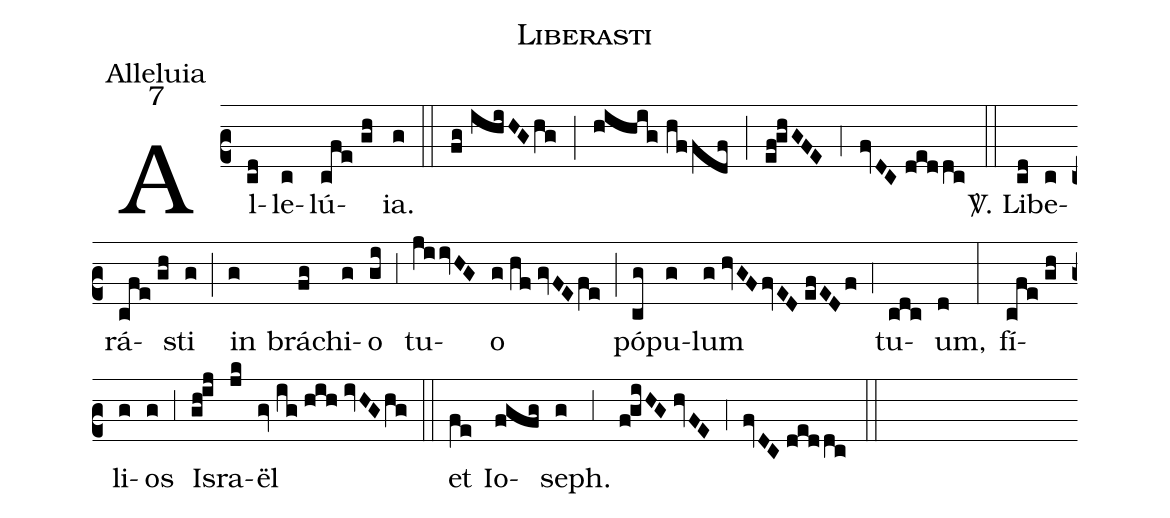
name:Liberasti;
office-part:Alleluia;
mode:7;
%%
(c2) Al(cd)le(c)lú(cfe//gh)ia.(g) (::)
(fg//ihiHG/hg) (;) (hihig//hffdf) (;) (ef!ghGFE) (,4) (fvDC//deddc) (::)

<sp>V/</sp>. Li(cd)be(c)rá(cfe//gh)sti(g) (;) in(g) brá(fg)chi(g)o(gi) (,3) tu(jiivHG)o(g//hf//gvFE/fe) (;) pó(cg)pu(g)lum(g//hvGF/fvED//efEDf) (,4) tu(cdc)um,(d) (:)
fí(cfe//gh)li(g)os(g) (,3) Is(gh!ij)ra(jk)ël(gv//ig//hih//ivHG/hg) (::)
et(fe) Io(fgfg)seph.(g) (,3) (f!giHG//hvFE) (,4) (fvDC//deddc) (::)
